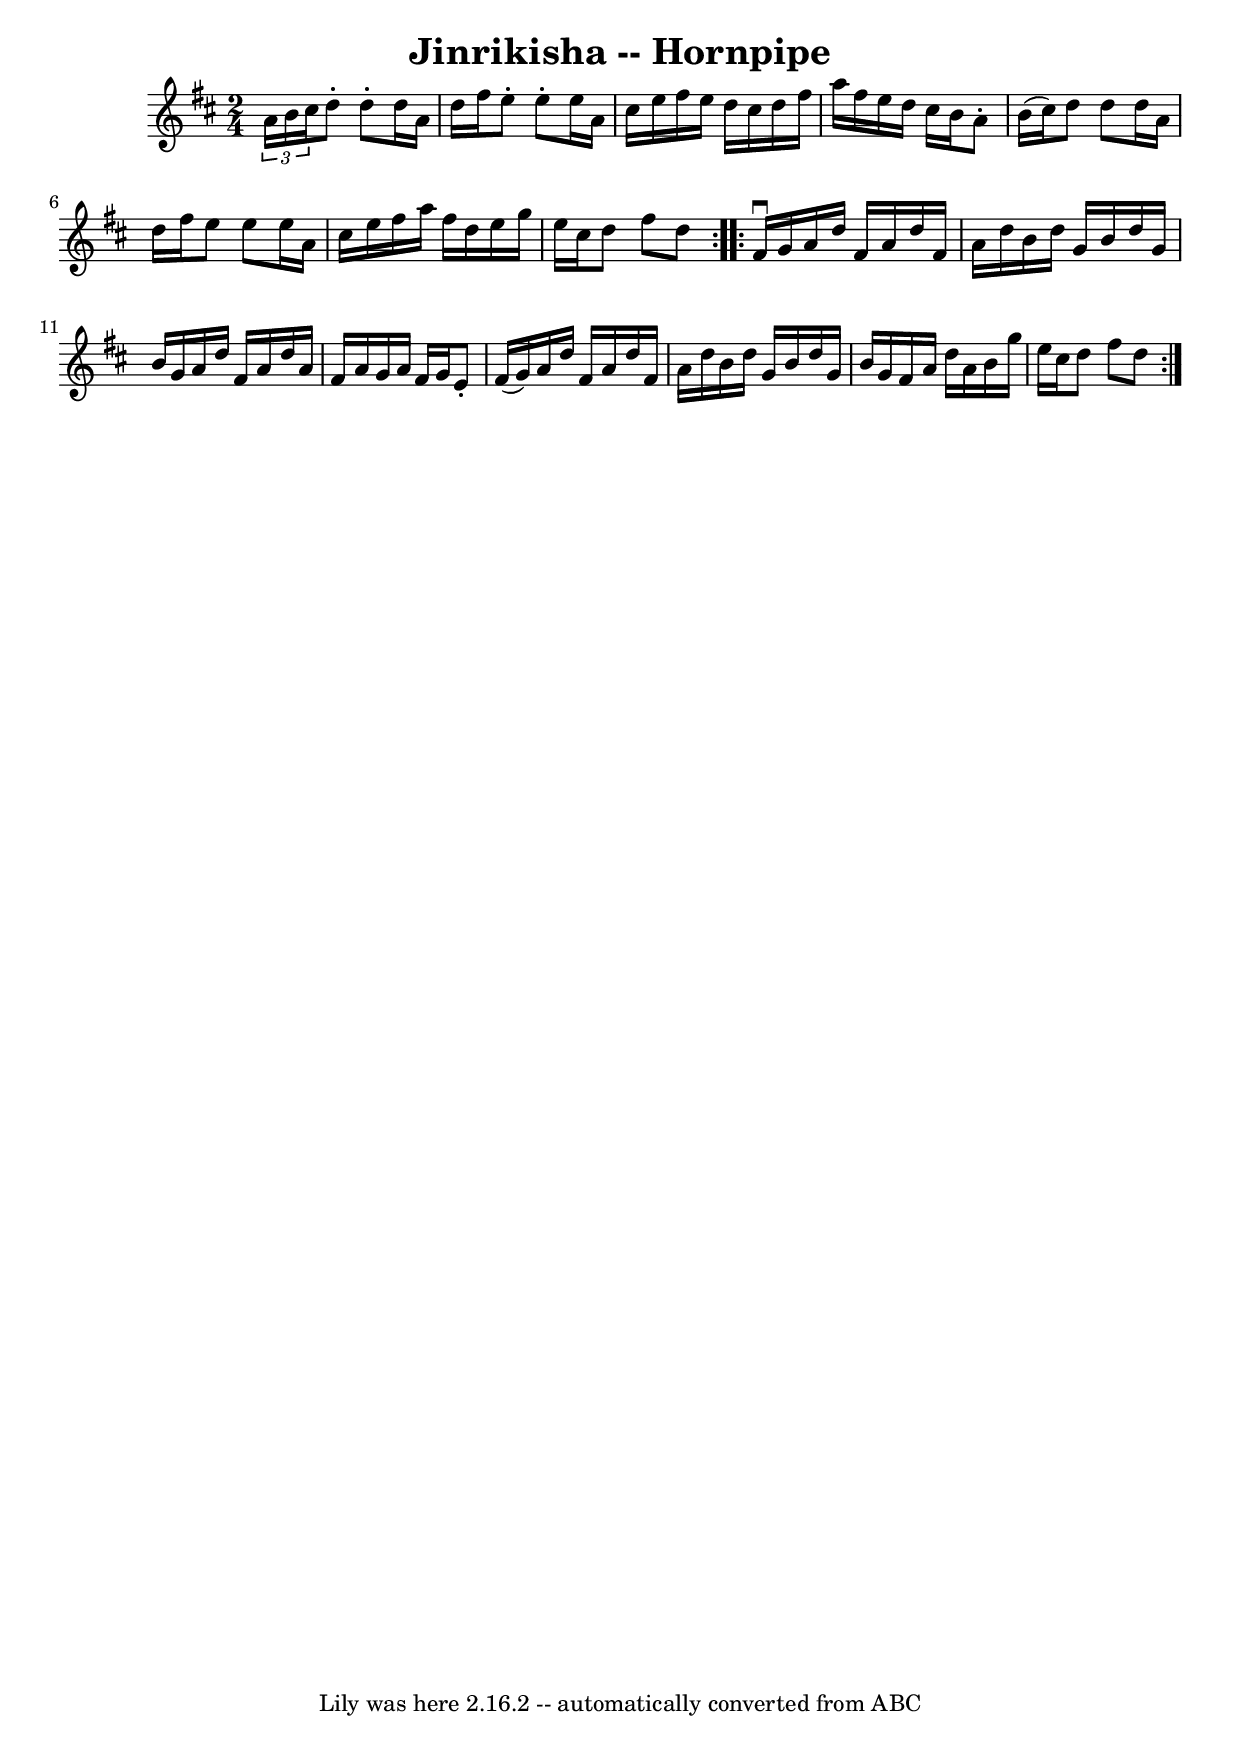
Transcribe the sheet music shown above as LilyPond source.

\version "2.7.40"
\include "Mammoth.ily"
\header {
	%% book = "Cole's 1000 Fiddle Tunes"
	crossRefNumber = "1"
	footnotes = ""
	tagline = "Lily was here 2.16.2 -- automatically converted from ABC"
	title = "Jinrikisha -- Hornpipe"
}
voicedefault =  {


\repeat volta 2 {
\time 2/4 \key d \major   \times 2/3 { a'16 b'16 cis''16) } |
 
 d''8 -. d''8 -. d''16 a'16 d''16 fis''16  |
 e''8 -.   
e''8 -. e''16 a'16 cis''16 e''16  |
 fis''16 e''16    
d''16 cis''16 d''16 fis''16 a''16 fis''16  |
 e''16    
d''16 cis''16 b'16 a'8 -. b'16 (cis''16) |
 d''8    
d''8 d''16 a'16 d''16 fis''16  |
 e''8 e''8 e''16    
a'16 cis''16 e''16  |
 fis''16 a''16 fis''16 d''16    
e''16 g''16 e''16 cis''16  |
 d''8 fis''8 d''8  }     
\repeat volta 2 { fis'16^\downbow g'16  |
 a'16 d''16 fis'16 
 a'16 d''16 fis'16 a'16 d''16  |
 b'16 d''16 g'16   
 b'16 d''16 g'16 b'16 g'16  |
 a'16 d''16 fis'16    
a'16 d''16 a'16 fis'16 a'16  |
 g'16 a'16 fis'16    
g'16 e'8 -. fis'16 (g'16) |
 a'16 d''16 fis'16    
a'16 d''16 fis'16 a'16 d''16  |
 b'16 d''16 g'16    
b'16 d''16 g'16 b'16 g'16  |
 fis'16 a'16 d''16    
a'16 b'16 g''16 e''16 cis''16  |
 d''8 fis''8 d''8  } 
  
}

\score{
    <<

	\context Staff="default"
	{
	    \voicedefault 
	}

    >>
	\layout {
	}
	\midi {}
}
